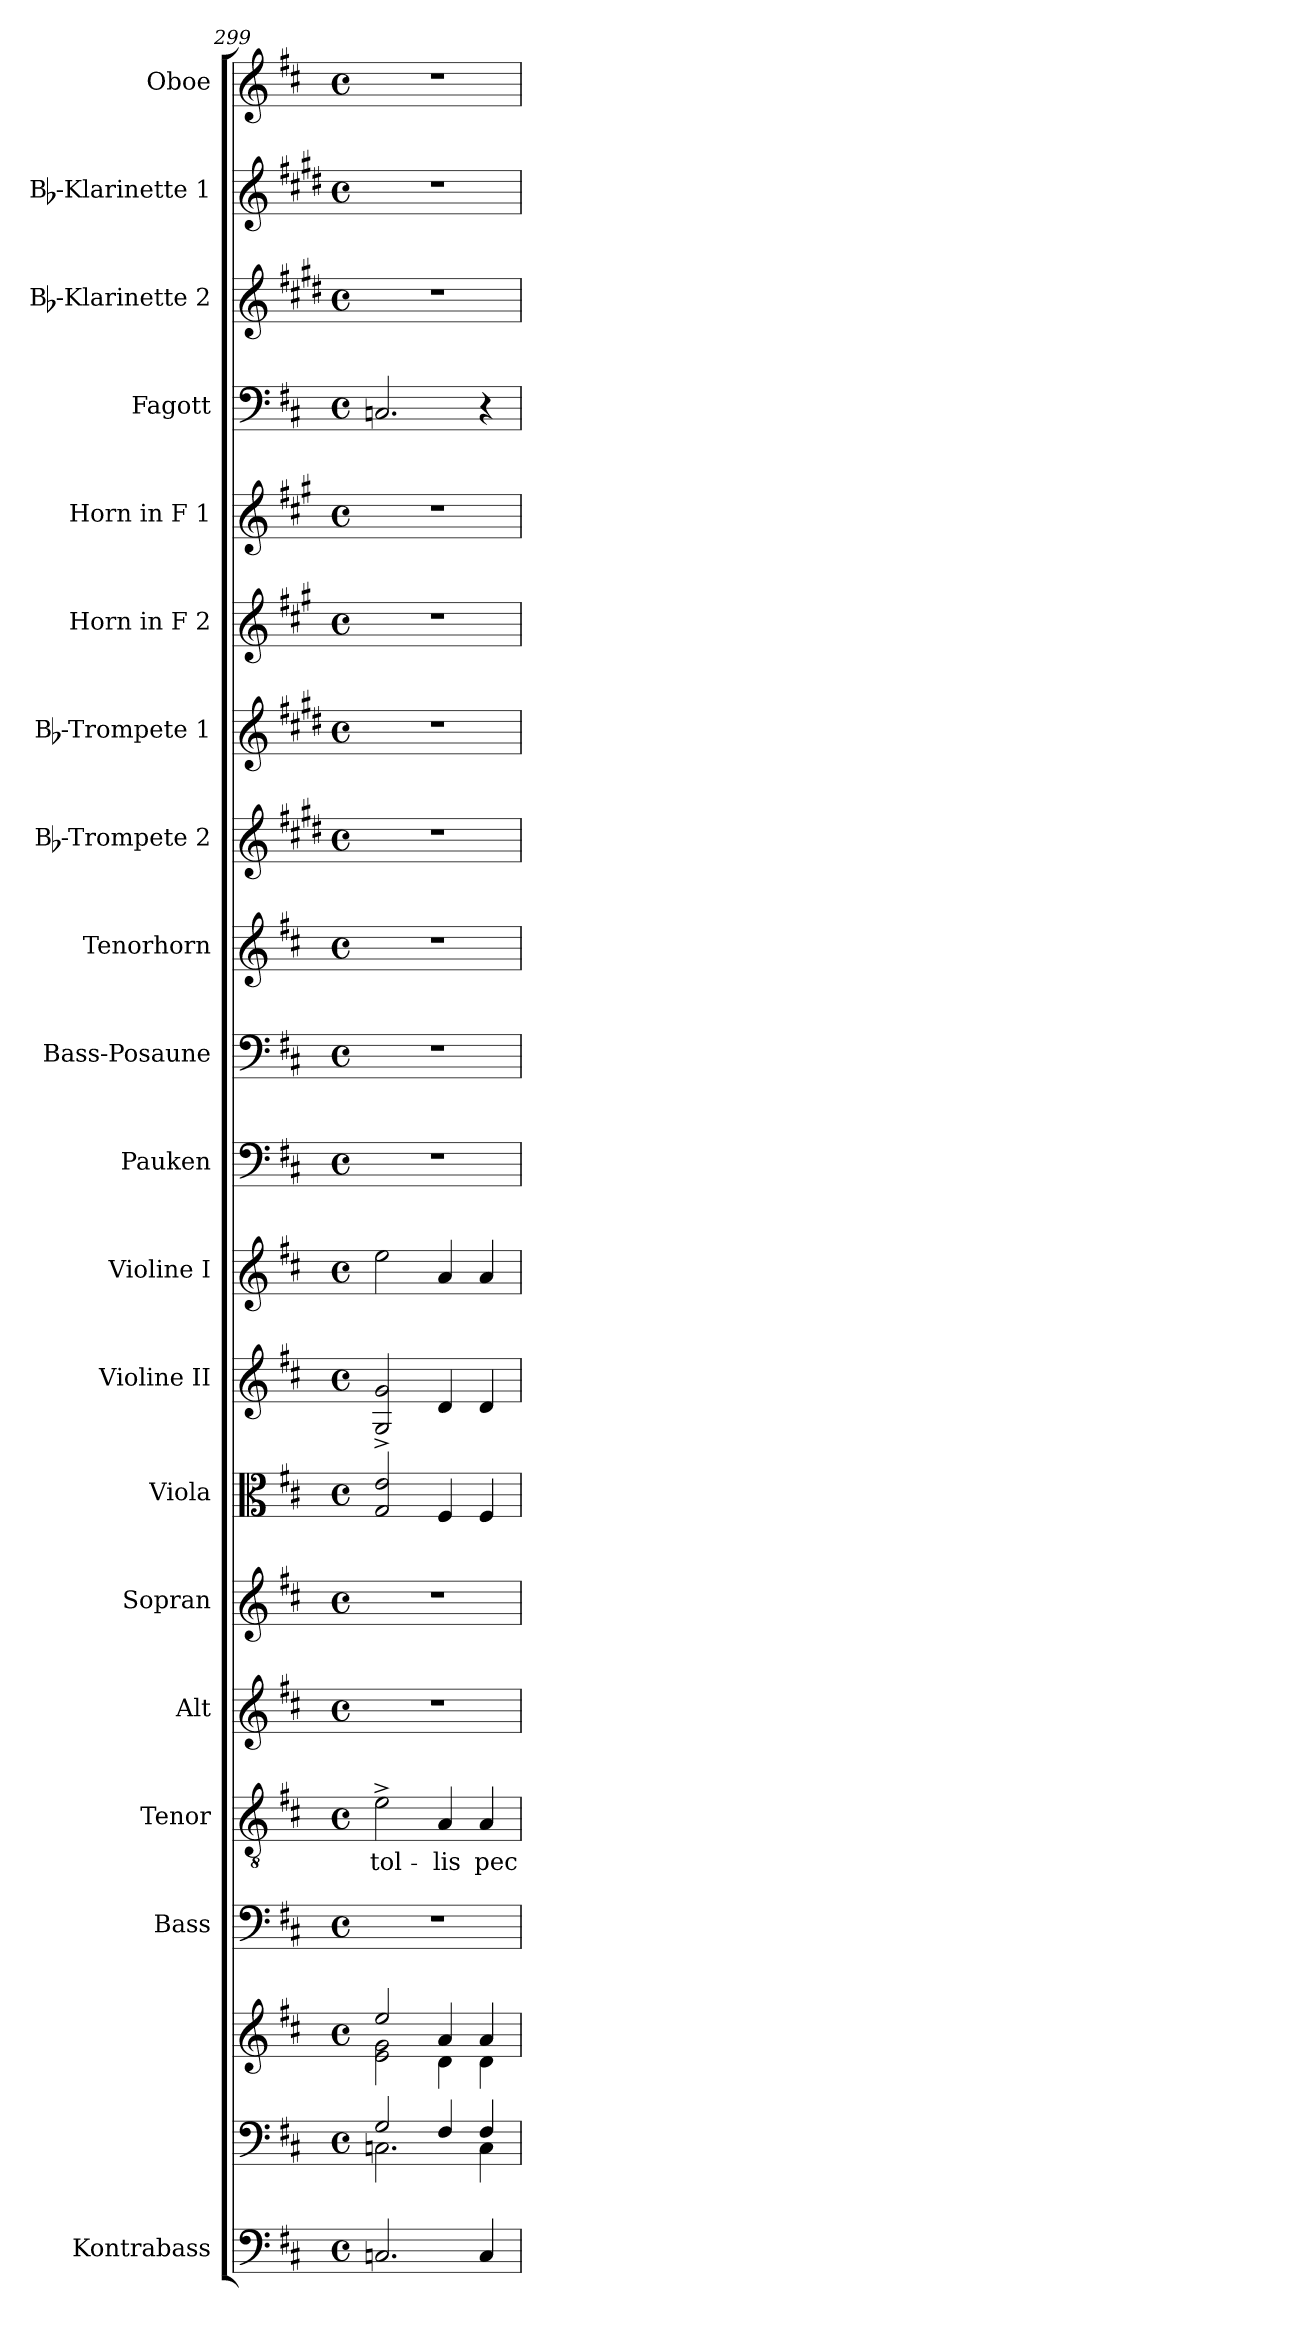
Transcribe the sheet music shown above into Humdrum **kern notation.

**kern	**kern	**kern	**kern	**kern	**text	**kern	**kern	**kern	**kern	**kern	**kern	**kern	**kern	**kern	**kern	**kern	**kern	**kern	**kern	**kern	**kern
*part20	*part19	*part19	*part18	*part17	*part17	*part16	*part15	*part14	*part13	*part12	*part11	*part10	*part9	*part8	*part7	*part6	*part5	*part4	*part3	*part2	*part1
*staff21	*staff20	*staff19	*staff18	*staff17	*staff17	*staff16	*staff15	*staff14	*staff13	*staff12	*staff11	*staff10	*staff9	*staff8	*staff7	*staff6	*staff5	*staff4	*staff3	*staff2	*staff1
*I"Kontrabass	*	*	*I"Bass	*I"Tenor	*	*I"Alt	*I"Sopran	*I"Viola	*I"Violine II	*I"Violine I	*I"Pauken	*I"Bass-Posaune	*I"Tenorhorn	*I"Bb-Trompete 2	*I"Bb-Trompete 1	*I"Horn in F 2	*I"Horn in F 1	*I"Fagott	*I"Bb-Klarinette 2	*I"Bb-Klarinette 1	*I"Oboe
*I'Kb.	*	*	*I'B.	*I'T.	*	*I'A.	*I'S.	*I'Vla.	*I'Vl. II	*I'Vl. I	*I'Pk.	*I'B. Pos.	*I'T. Hrn.	*I'Bb Trp. 2	*I'Bb Trp. 1	*	*	*I'Fg.	*I'Bb Kl. 2	*I'Bb Kl. 1	*I'Ob.
*clefF4	*clefF4	*clefG2	*clefF4	*clefGv2	*	*clefG2	*clefG2	*clefC3	*clefG2	*clefG2	*clefF4	*clefF4	*clefG2	*clefG2	*clefG2	*clefG2	*clefG2	*clefF4	*clefG2	*clefG2	*clefG2
*ITrd7c12	*	*	*	*	*	*	*	*	*	*	*	*	*ITrd8c14	*ITrd1c2	*ITrd1c2	*ITrd4c7	*ITrd4c7	*	*ITrd1c2	*ITrd1c2	*
*k[f#c#]	*k[f#c#]	*k[f#c#]	*k[f#c#]	*k[f#c#]	*	*k[f#c#]	*k[f#c#]	*k[f#c#]	*k[f#c#]	*k[f#c#]	*k[f#c#]	*k[f#c#]	*k[f#c#]	*k[f#c#]	*k[f#c#]	*k[f#c#]	*k[f#c#]	*k[f#c#]	*k[f#c#]	*k[f#c#]	*k[f#c#]
*D:	*D:	*D:	*D:	*D:	*	*D:	*D:	*D:	*D:	*D:	*D:	*D:	*D:	*D:	*D:	*D:	*D:	*D:	*D:	*D:	*D:
*M4/4	*M4/4	*M4/4	*M4/4	*M4/4	*	*M4/4	*M4/4	*M4/4	*M4/4	*M4/4	*M4/4	*M4/4	*M4/4	*M4/4	*M4/4	*M4/4	*M4/4	*M4/4	*M4/4	*M4/4	*M4/4
*met(c)	*met(c)	*met(c)	*met(c)	*met(c)	*	*met(c)	*met(c)	*met(c)	*met(c)	*met(c)	*met(c)	*met(c)	*met(c)	*met(c)	*met(c)	*met(c)	*met(c)	*met(c)	*met(c)	*met(c)	*met(c)
=299	=299	=299	=299	=299	=299	=299	=299	=299	=299	=299	=299	=299	=299	=299	=299	=299	=299	=299	=299	=299	=299
*	*^	*^	*	*	*	*	*	*	*	*	*	*	*	*	*	*	*	*	*	*	*
!	!	!	!	!	!	!	!LO:LY:b	!	!	!	!	!	!	!	!	!	!	!	!	!	!	!	!
2.CCn/	2G/	2.Cn\	2ee/	2e\ 2g\	1r	2e^>\	tol-	1r	1r	2G/ 2e/	2G/^< 2g/^<	2ee\	1r	1r	1r	1r	1r	1r	1r	2.Cn/	1r	1r	1r
!	!	!	!	!	!	!	!LO:LY:b	!	!	!	!	!	!	!	!	!	!	!	!	!	!	!	!
.	4F#/	.	4a/	4d\	.	4A/	-lis	.	.	4F#/	4d/	4a/	.	.	.	.	.	.	.	.	.	.	.
!	!	!	!	!	!	!	!LO:LY:b	!	!	!	!	!	!	!	!	!	!	!	!	!	!	!	!
4CC/	4F#/	4C\	4a/	4d\	.	4A/	pec-	.	.	4F#/	4d/	4a/	.	.	.	.	.	.	.	4r	.	.	.
*	*v	*v	*	*	*	*	*	*	*	*	*	*	*	*	*	*	*	*	*	*	*	*	*
*	*	*v	*v	*	*	*	*	*	*	*	*	*	*	*	*	*	*	*	*	*	*	*
=	=	=	=	=	=	=	=	=	=	=	=	=	=	=	=	=	=	=	=	=	=
*-	*-	*-	*-	*-	*-	*-	*-	*-	*-	*-	*-	*-	*-	*-	*-	*-	*-	*-	*-	*-	*-
